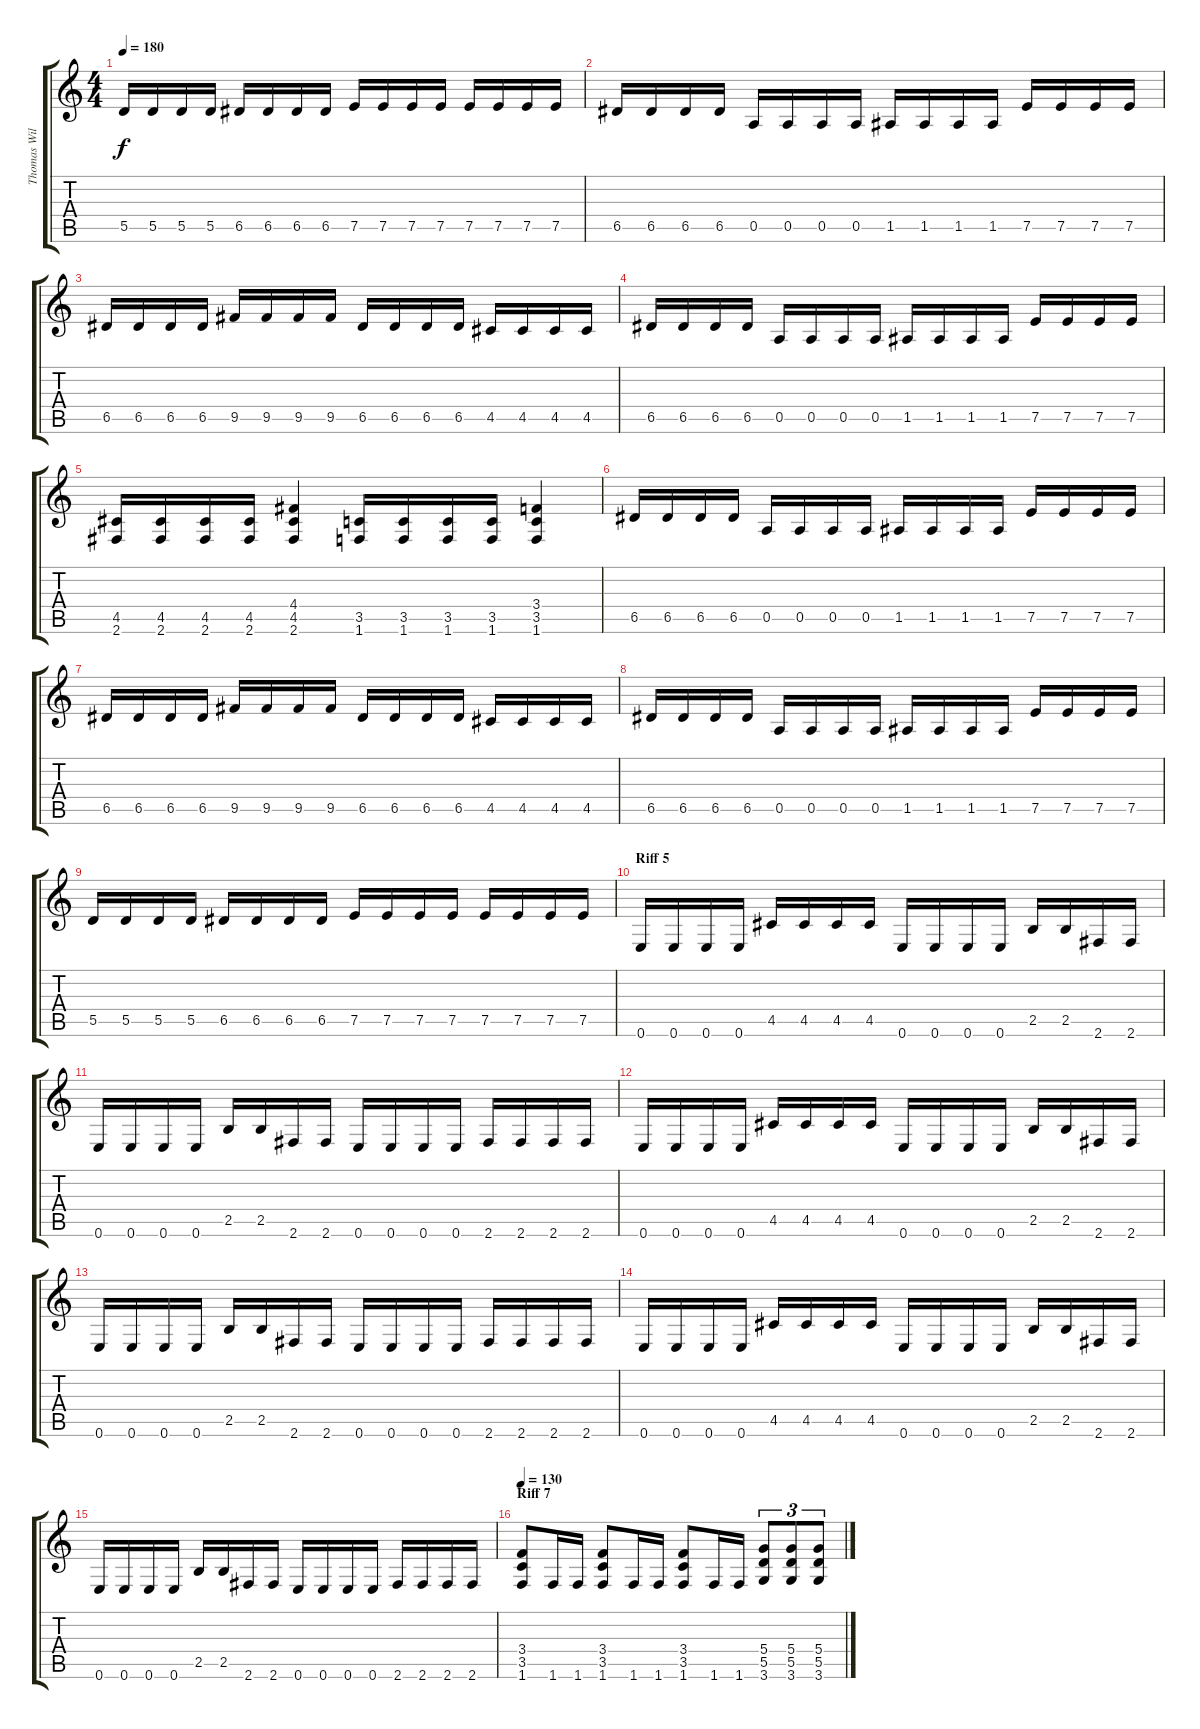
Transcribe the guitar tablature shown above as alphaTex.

\track ("Thomas Wilkinson" "Thomas Wil") {instrument distortionguitar}
\staff {score tabs}
\tuning (E4 B3 G3 D3 A2 E2) {hide}
\ts (4 4)
\tempo 180
\clef g2
\ks c
5.5.16{dy f} 5.5.16 5.5.16 5.5.16 6.5.16 6.5.16 6.5.16 6.5.16 7.5.16 7.5.16 7.5.16 7.5.16 7.5.16 7.5.16 7.5.16 7.5.16 |
6.5.16 6.5.16 6.5.16 6.5.16 0.5.16 0.5.16 0.5.16 0.5.16 1.5.16 1.5.16 1.5.16 1.5.16 7.5.16 7.5.16 7.5.16 7.5.16 |
6.5.16 6.5.16 6.5.16 6.5.16 9.5.16 9.5.16 9.5.16 9.5.16 6.5.16 6.5.16 6.5.16 6.5.16 4.5.16 4.5.16 4.5.16 4.5.16 |
6.5.16 6.5.16 6.5.16 6.5.16 0.5.16 0.5.16 0.5.16 0.5.16 1.5.16 1.5.16 1.5.16 1.5.16 7.5.16 7.5.16 7.5.16 7.5.16 |
(4.5 2.6).16 (4.5 2.6).16 (4.5 2.6).16 (4.5 2.6).16 (4.4 4.5 2.6).4 (3.5 1.6).16 (3.5 1.6).16 (3.5 1.6).16 (3.5 1.6).16 (3.4 3.5 1.6).4 |
6.5.16 6.5.16 6.5.16 6.5.16 0.5.16 0.5.16 0.5.16 0.5.16 1.5.16 1.5.16 1.5.16 1.5.16 7.5.16 7.5.16 7.5.16 7.5.16 |
6.5.16 6.5.16 6.5.16 6.5.16 9.5.16 9.5.16 9.5.16 9.5.16 6.5.16 6.5.16 6.5.16 6.5.16 4.5.16 4.5.16 4.5.16 4.5.16 |
6.5.16 6.5.16 6.5.16 6.5.16 0.5.16 0.5.16 0.5.16 0.5.16 1.5.16 1.5.16 1.5.16 1.5.16 7.5.16 7.5.16 7.5.16 7.5.16 |
5.5.16 5.5.16 5.5.16 5.5.16 6.5.16 6.5.16 6.5.16 6.5.16 7.5.16 7.5.16 7.5.16 7.5.16 7.5.16 7.5.16 7.5.16 7.5.16 |
\section ("" "Riff 5")
0.6.16 0.6.16 0.6.16 0.6.16 4.5.16 4.5.16 4.5.16 4.5.16 0.6.16 0.6.16 0.6.16 0.6.16 2.5.16 2.5.16 2.6.16 2.6.16 |
0.6.16 0.6.16 0.6.16 0.6.16 2.5.16 2.5.16 2.6.16 2.6.16 0.6.16 0.6.16 0.6.16 0.6.16 2.6.16 2.6.16 2.6.16 2.6.16 |
0.6.16 0.6.16 0.6.16 0.6.16 4.5.16 4.5.16 4.5.16 4.5.16 0.6.16 0.6.16 0.6.16 0.6.16 2.5.16 2.5.16 2.6.16 2.6.16 |
0.6.16 0.6.16 0.6.16 0.6.16 2.5.16 2.5.16 2.6.16 2.6.16 0.6.16 0.6.16 0.6.16 0.6.16 2.6.16 2.6.16 2.6.16 2.6.16 |
0.6.16 0.6.16 0.6.16 0.6.16 4.5.16 4.5.16 4.5.16 4.5.16 0.6.16 0.6.16 0.6.16 0.6.16 2.5.16 2.5.16 2.6.16 2.6.16 |
0.6.16 0.6.16 0.6.16 0.6.16 2.5.16 2.5.16 2.6.16 2.6.16 0.6.16 0.6.16 0.6.16 0.6.16 2.6.16 2.6.16 2.6.16 2.6.16 |
\section ("" "Riff 7")
\tempo 130
(3.4 3.5 1.6).8 1.6.16 1.6.16 (3.4 3.5 1.6).8 1.6.16 1.6.16 (3.4 3.5 1.6).8 1.6.16 1.6.16 (5.4 5.5 3.6).8{tu (3 2)} (5.4 5.5 3.6).8{tu (3 2)} (5.4 5.5 3.6).8{tu (3 2)}
